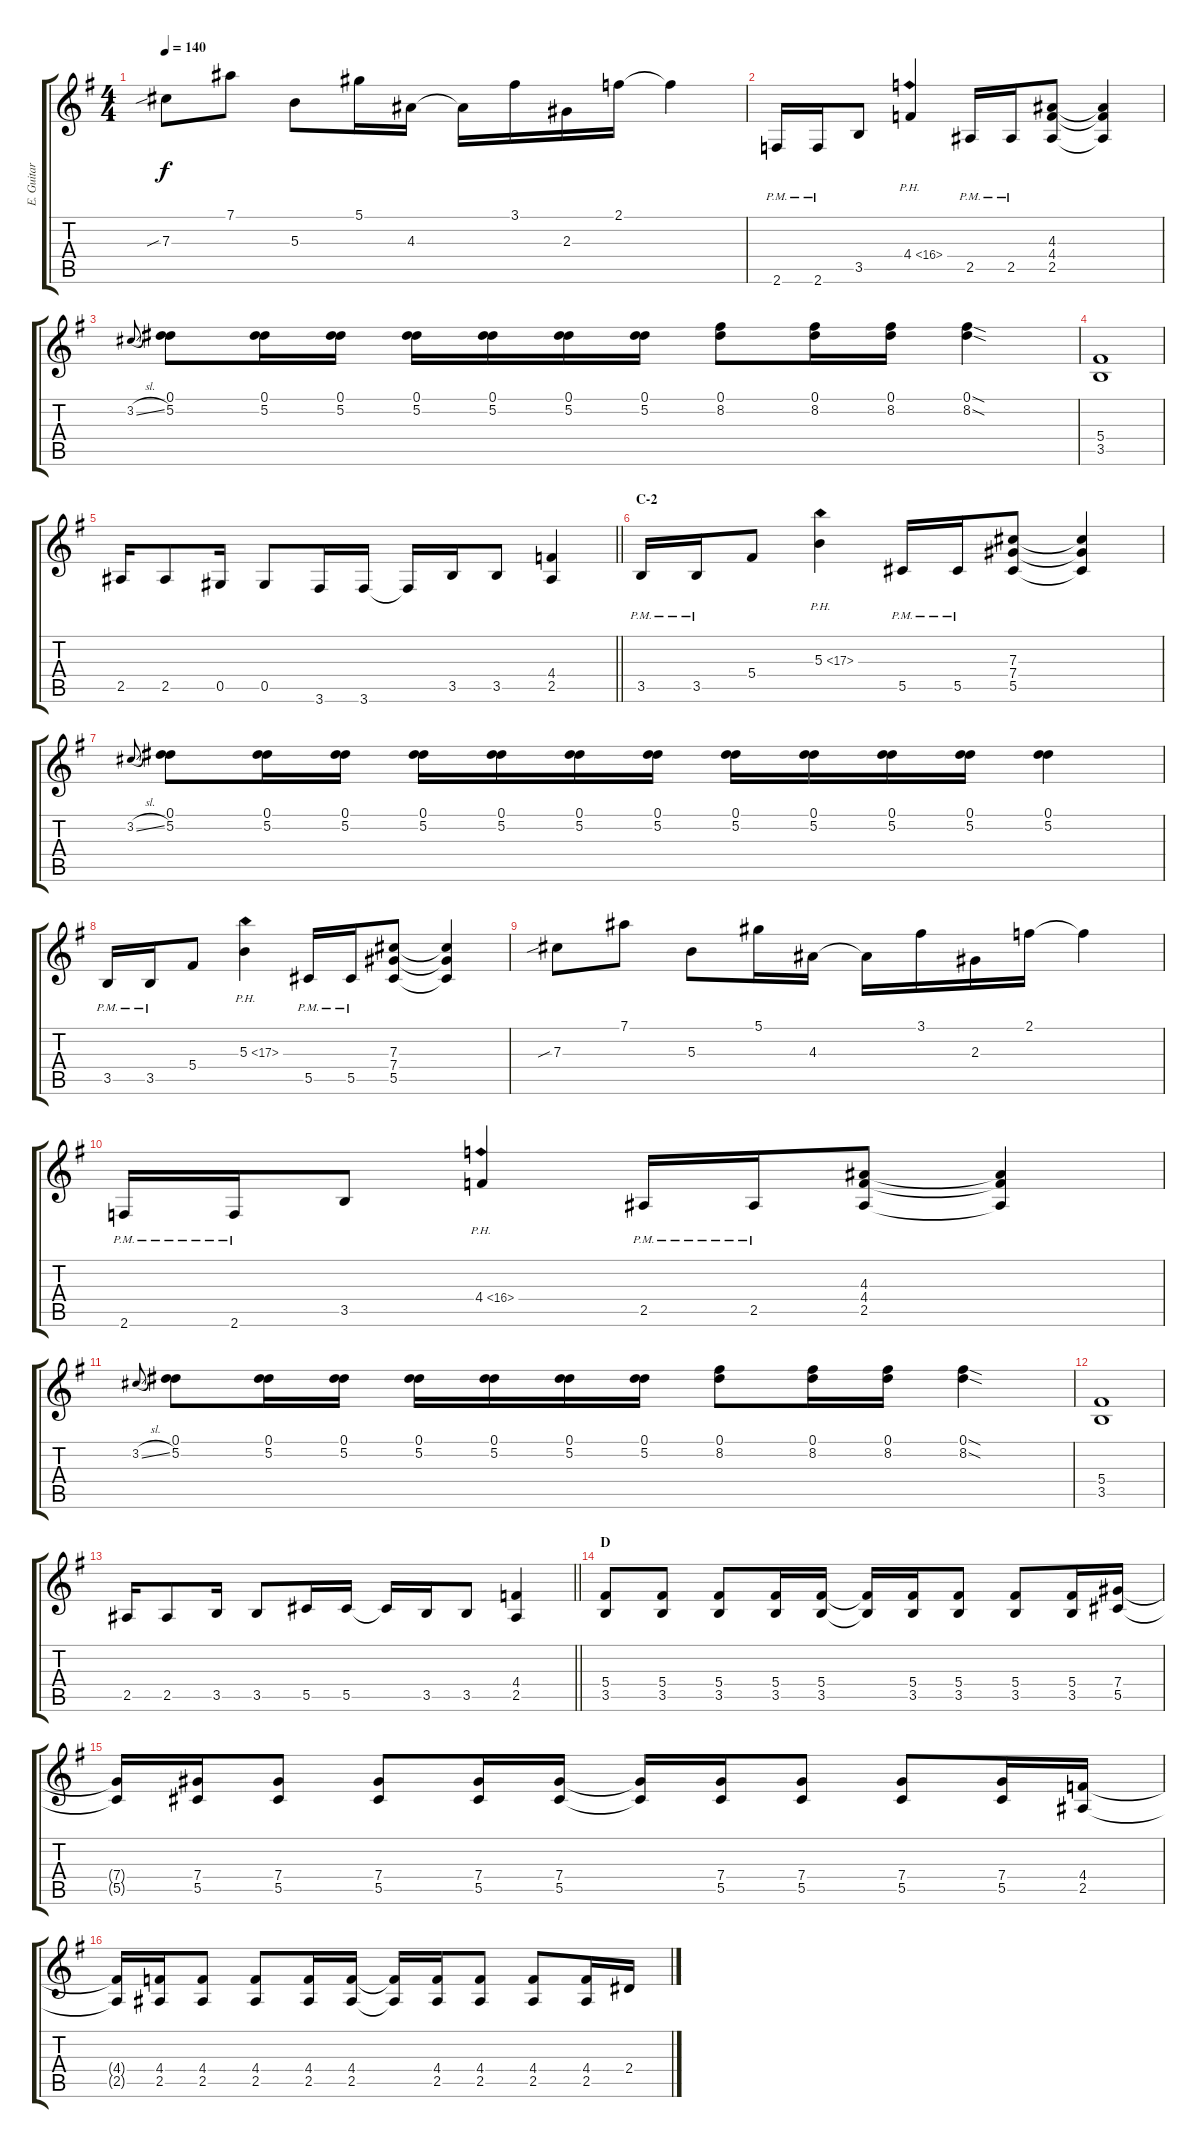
\track ("E. Guitar II" "E. Guitar ") {instrument overdrivenguitar}
\staff {score tabs}
\tuning (Eb4 Bb3 Gb3 Db3 Ab2 Eb2) {hide}
\ts (4 4)
\tempo 140
\clef g2
\ks g
7.3{sib}.8{dy f} 7.1.8 5.3.8 5.1.16 4.3.16 4.3{t}.16 3.1.16 2.3.16 2.1.16 2.1{t}.4 |
2.6{pm}.16 2.6{pm}.16 3.5.8 4.4{ph 12}.4 2.5{pm}.16 2.5{pm}.16 (4.3 4.4 2.5).8 (4.3{t} 4.4{t} 2.5{t}).4 |
3.2{sl}.8{gr onbeat} (0.1 5.2).8 (0.1 5.2).16 (0.1 5.2).16 (0.1 5.2).16 (0.1 5.2).16 (0.1 5.2).16 (0.1 5.2).16 (0.1 8.2).8 (0.1 8.2).16 (0.1 8.2).16 (0.1{sod} 8.2{sod}).4 |
(5.4 3.5).1 |
\barLineRight lightlight
2.5.16 2.5.8 0.5.16 0.5.8 3.6.16 3.6.16 3.6{t}.16 3.5.16 3.5.8 (4.4 2.5).4 |
\section ("" "C-2")
3.5{pm}.16 3.5{pm}.16 5.4.8 5.3{ph 12}.4 5.5{pm}.16 5.5{pm}.16 (7.3 7.4 5.5).8 (7.3{t} 7.4{t} 5.5{t}).4 |
3.2{sl}.8{gr onbeat} (0.1 5.2).8 (0.1 5.2).16 (0.1 5.2).16 (0.1 5.2).16 (0.1 5.2).16 (0.1 5.2).16 (0.1 5.2).16 (0.1 5.2).16 (0.1 5.2).16 (0.1 5.2).16 (0.1 5.2).16 (0.1 5.2).4 |
3.5{pm}.16 3.5{pm}.16 5.4.8 5.3{ph 12}.4 5.5{pm}.16 5.5{pm}.16 (7.3 7.4 5.5).8 (7.3{t} 7.4{t} 5.5{t}).4 |
7.3{sib}.8 7.1.8 5.3.8 5.1.16 4.3.16 4.3{t}.16 3.1.16 2.3.16 2.1.16 2.1{t}.4 |
2.6{pm}.16 2.6{pm}.16 3.5.8 4.4{ph 12}.4 2.5{pm}.16 2.5{pm}.16 (4.3 4.4 2.5).8 (4.3{t} 4.4{t} 2.5{t}).4 |
3.2{sl}.8{gr onbeat} (0.1 5.2).8 (0.1 5.2).16 (0.1 5.2).16 (0.1 5.2).16 (0.1 5.2).16 (0.1 5.2).16 (0.1 5.2).16 (0.1 8.2).8 (0.1 8.2).16 (0.1 8.2).16 (0.1{sod} 8.2{sod}).4 |
(5.4 3.5).1 |
\barLineRight lightlight
2.5.16 2.5.8 3.5.16 3.5.8 5.5.16 5.5.16 5.5{t}.16 3.5.16 3.5.8 (4.4 2.5).4 |
\section ("" "D")
(5.4 3.5).8 (5.4 3.5).8 (5.4 3.5).8 (5.4 3.5).16 (5.4 3.5).16 (5.4{t} 3.5{t}).16 (5.4 3.5).16 (5.4 3.5).8 (5.4 3.5).8 (5.4 3.5).16 (7.4 5.5).16 |
(7.4{t} 5.5{t}).16 (7.4 5.5).16 (7.4 5.5).8 (7.4 5.5).8 (7.4 5.5).16 (7.4 5.5).16 (7.4{t} 5.5{t}).16 (7.4 5.5).16 (7.4 5.5).8 (7.4 5.5).8 (7.4 5.5).16 (4.4 2.5).16 |
(4.4{t} 2.5{t}).16 (4.4 2.5).16 (4.4 2.5).8 (4.4 2.5).8 (4.4 2.5).16 (4.4 2.5).16 (4.4{t} 2.5{t}).16 (4.4 2.5).16 (4.4 2.5).8 (4.4 2.5).8 (4.4 2.5).16 2.4.16
